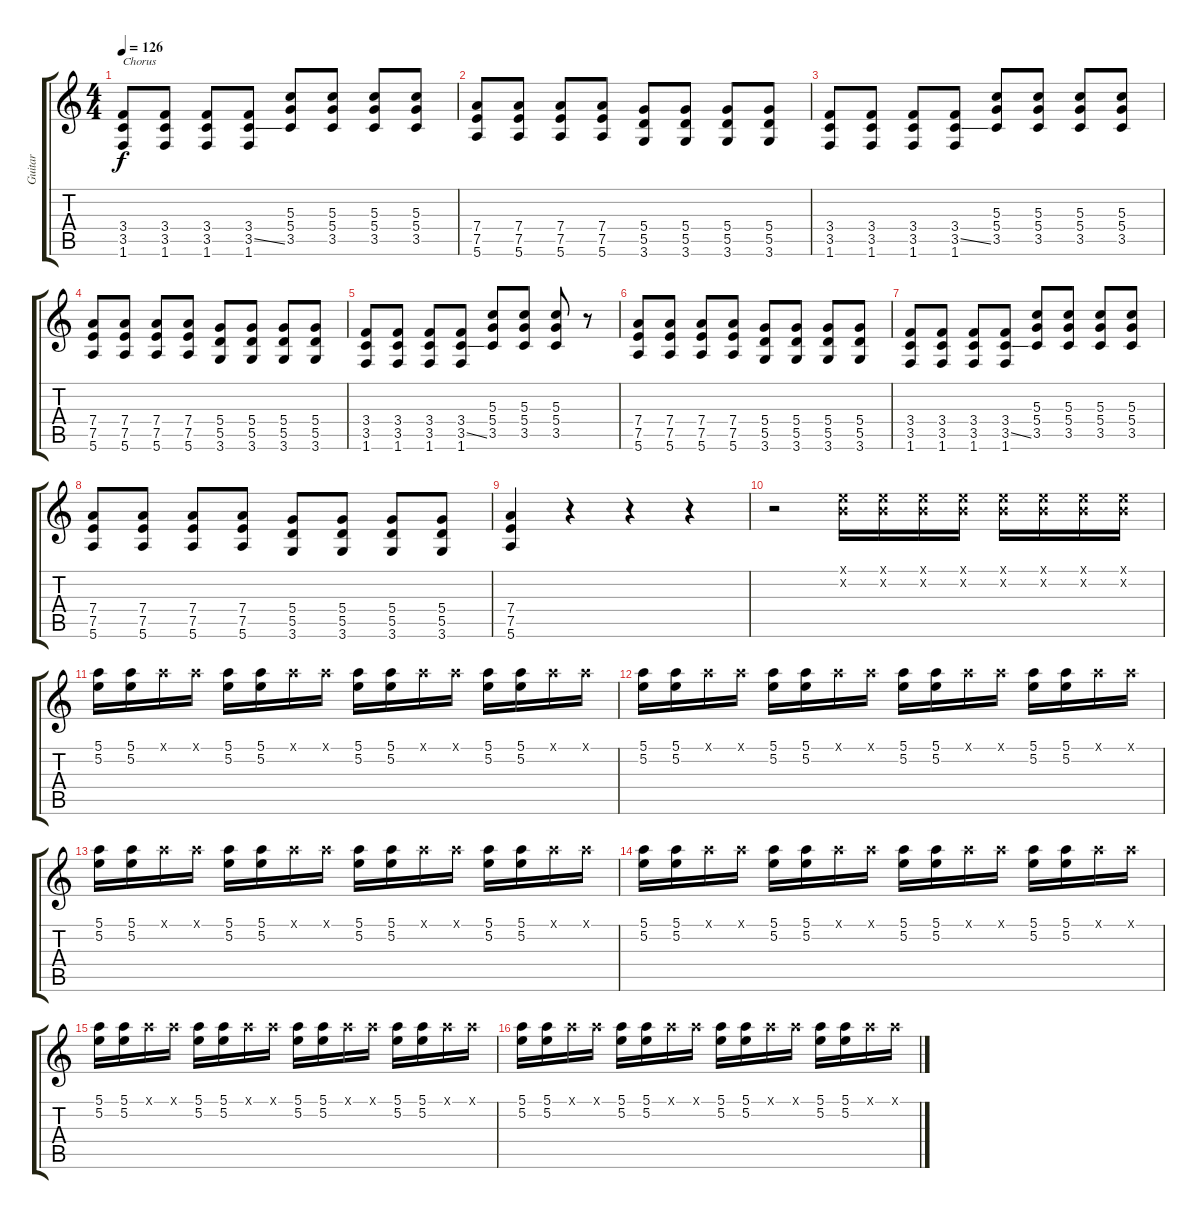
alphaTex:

\track ("Guitar" "Guitar") {instrument electricguitarclean}
\staff {score tabs}
\tuning (E4 B3 G3 D3 A2 E2) {hide}
\ts (4 4)
\tempo 126
\clef g2
\ks c
(3.4 3.5 1.6).8{txt "Chorus" dy f} (3.4 3.5 1.6).8 (3.4 3.5 1.6).8 (3.4 3.5{ss} 1.6).8 (5.3 5.4 3.5).8 (5.3 5.4 3.5).8 (5.3 5.4 3.5).8 (5.3 5.4 3.5).8 |
(7.4 7.5 5.6).8 (7.4 7.5 5.6).8 (7.4 7.5 5.6).8 (7.4 7.5 5.6).8 (5.4 5.5 3.6).8 (5.4 5.5 3.6).8 (5.4 5.5 3.6).8 (5.4 5.5 3.6).8 |
(3.4 3.5 1.6).8 (3.4 3.5 1.6).8 (3.4 3.5 1.6).8 (3.4 3.5{ss} 1.6).8 (5.3 5.4 3.5).8 (5.3 5.4 3.5).8 (5.3 5.4 3.5).8 (5.3 5.4 3.5).8 |
(7.4 7.5 5.6).8 (7.4 7.5 5.6).8 (7.4 7.5 5.6).8 (7.4 7.5 5.6).8 (5.4 5.5 3.6).8 (5.4 5.5 3.6).8 (5.4 5.5 3.6).8 (5.4 5.5 3.6).8 |
(3.4 3.5 1.6).8 (3.4 3.5 1.6).8 (3.4 3.5 1.6).8 (3.4 3.5{ss} 1.6).8 (5.3 5.4 3.5).8 (5.3 5.4 3.5).8 (5.3 5.4 3.5).8 r.8 |
(7.4 7.5 5.6).8 (7.4 7.5 5.6).8 (7.4 7.5 5.6).8 (7.4 7.5 5.6).8 (5.4 5.5 3.6).8 (5.4 5.5 3.6).8 (5.4 5.5 3.6).8 (5.4 5.5 3.6).8 |
(3.4 3.5 1.6).8 (3.4 3.5 1.6).8 (3.4 3.5 1.6).8 (3.4 3.5{ss} 1.6).8 (5.3 5.4 3.5).8 (5.3 5.4 3.5).8 (5.3 5.4 3.5).8 (5.3 5.4 3.5).8 |
(7.4 7.5 5.6).8 (7.4 7.5 5.6).8 (7.4 7.5 5.6).8 (7.4 7.5 5.6).8 (5.4 5.5 3.6).8 (5.4 5.5 3.6).8 (5.4 5.5 3.6).8 (5.4 5.5 3.6).8 |
(7.4 7.5 5.6).4 r.4 r.4 r.4 |
r.2 (0.1{x} 0.2{x}).16{volume 11 instrument electricguitarclean} (0.1{x} 0.2{x}).16 (0.1{x} 0.2{x}).16 (0.1{x} 0.2{x}).16 (0.1{x} 0.2{x}).16 (0.1{x} 0.2{x}).16 (0.1{x} 0.2{x}).16 (0.1{x} 0.2{x}).16 |
(5.1 5.2).16 (5.1 5.2).16 5.1{x}.16 5.1{x}.16 (5.1 5.2).16 (5.1 5.2).16 5.1{x}.16 5.1{x}.16 (5.1 5.2).16 (5.1 5.2).16 5.1{x}.16 5.1{x}.16 (5.1 5.2).16 (5.1 5.2).16 5.1{x}.16 5.1{x}.16 |
(5.1 5.2).16 (5.1 5.2).16 5.1{x}.16 5.1{x}.16 (5.1 5.2).16 (5.1 5.2).16 5.1{x}.16 5.1{x}.16 (5.1 5.2).16 (5.1 5.2).16 5.1{x}.16 5.1{x}.16 (5.1 5.2).16 (5.1 5.2).16 5.1{x}.16 5.1{x}.16 |
(5.1 5.2).16 (5.1 5.2).16 5.1{x}.16 5.1{x}.16 (5.1 5.2).16 (5.1 5.2).16 5.1{x}.16 5.1{x}.16 (5.1 5.2).16 (5.1 5.2).16 5.1{x}.16 5.1{x}.16 (5.1 5.2).16 (5.1 5.2).16 5.1{x}.16 5.1{x}.16 |
(5.1 5.2).16 (5.1 5.2).16 5.1{x}.16 5.1{x}.16 (5.1 5.2).16 (5.1 5.2).16 5.1{x}.16 5.1{x}.16 (5.1 5.2).16 (5.1 5.2).16 5.1{x}.16 5.1{x}.16 (5.1 5.2).16 (5.1 5.2).16 5.1{x}.16 5.1{x}.16 |
(5.1 5.2).16 (5.1 5.2).16 5.1{x}.16 5.1{x}.16 (5.1 5.2).16 (5.1 5.2).16 5.1{x}.16 5.1{x}.16 (5.1 5.2).16 (5.1 5.2).16 5.1{x}.16 5.1{x}.16 (5.1 5.2).16 (5.1 5.2).16 5.1{x}.16 5.1{x}.16 |
(5.1 5.2).16 (5.1 5.2).16 5.1{x}.16 5.1{x}.16 (5.1 5.2).16 (5.1 5.2).16 5.1{x}.16 5.1{x}.16 (5.1 5.2).16 (5.1 5.2).16 5.1{x}.16 5.1{x}.16 (5.1 5.2).16 (5.1 5.2).16 5.1{x}.16 5.1{x}.16
